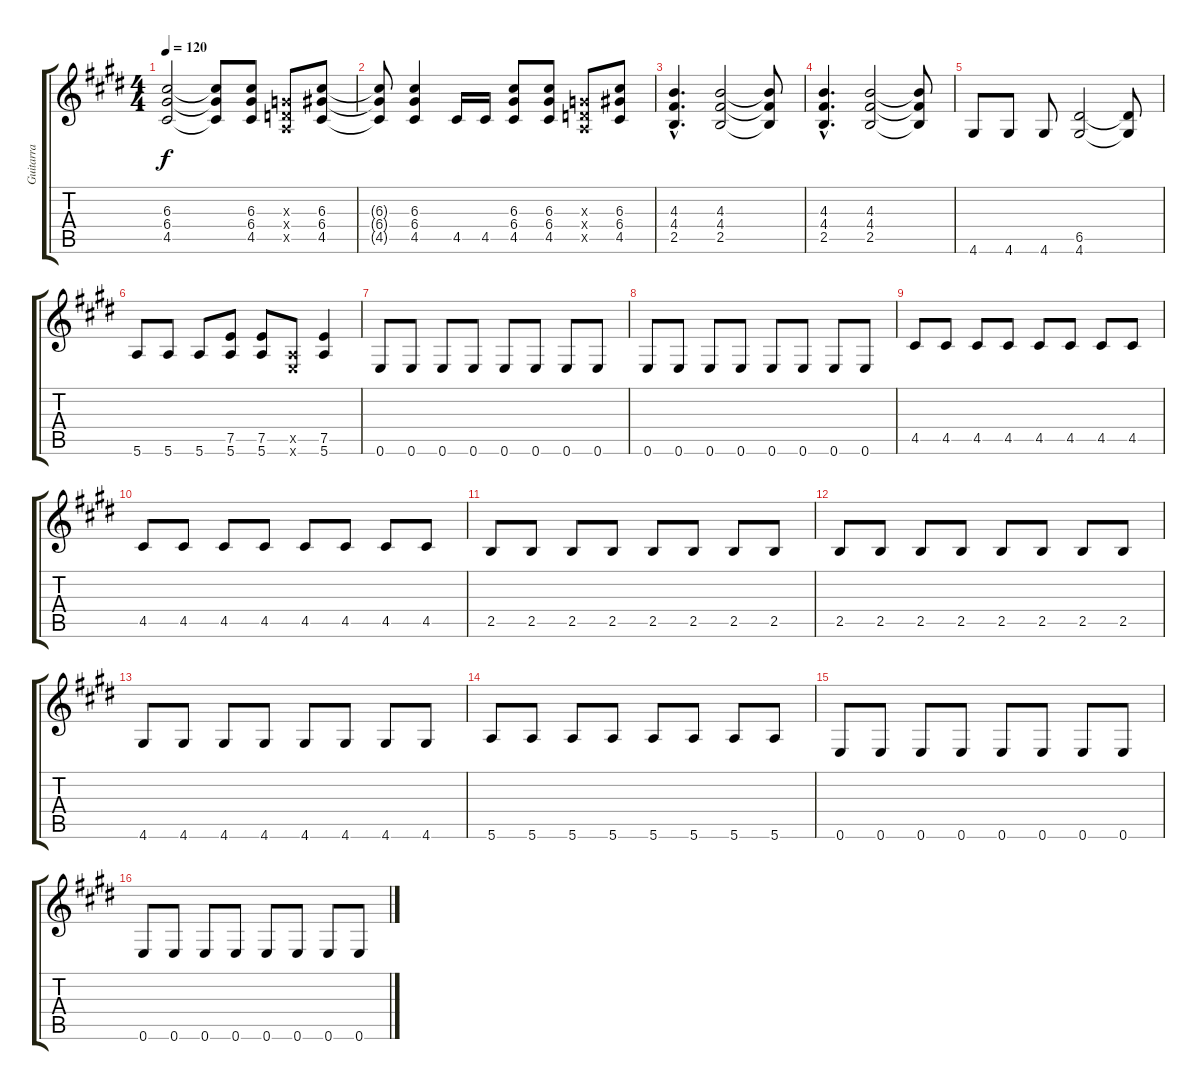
\track ("Guitarra" "Guitarra") {instrument distortionguitar}
\staff {score tabs}
\tuning (E4 B3 G3 D3 A2 E2) {hide}
\ts (4 4)
\tempo 120
\clef g2
\ks e
(6.3 6.4 4.5).2{dy f} (6.3{t} 6.4{t} 4.5{t}).8 (6.3 6.4 4.5).8 (0.3{x} 0.4{x} 0.5{x}).8 (6.3 6.4 4.5).8 |
(6.3{t} 6.4{t} 4.5{t}).8 (6.3 6.4 4.5).4 4.5.16 4.5.16 (6.3 6.4 4.5).8 (6.3 6.4 4.5).8 (0.3{x} 0.4{x} 0.5{x}).8 (6.3 6.4 4.5).8 |
(4.3{hac} 4.4{hac} 2.5{hac}).4{d} (4.3 4.4 2.5).2 (4.3{t} 4.4{t} 2.5{t}).8 |
(4.3{hac} 4.4{hac} 2.5{hac}).4{d} (4.3 4.4 2.5).2 (4.3{t} 4.4{t} 2.5{t}).8 |
4.6.8 4.6.8 4.6.8 (6.5 4.6).2 (6.5{t} 4.6{t}).8 |
5.6.8 5.6.8 5.6.8 (7.5 5.6).8 (7.5 5.6).8 (0.5{x} 0.6{x}).8 (7.5 5.6).4 |
0.6.8 0.6.8 0.6.8 0.6.8 0.6.8 0.6.8 0.6.8 0.6.8 |
0.6.8 0.6.8 0.6.8 0.6.8 0.6.8 0.6.8 0.6.8 0.6.8 |
4.5.8 4.5.8 4.5.8 4.5.8 4.5.8 4.5.8 4.5.8 4.5.8 |
4.5.8 4.5.8 4.5.8 4.5.8 4.5.8 4.5.8 4.5.8 4.5.8 |
2.5.8 2.5.8 2.5.8 2.5.8 2.5.8 2.5.8 2.5.8 2.5.8 |
2.5.8 2.5.8 2.5.8 2.5.8 2.5.8 2.5.8 2.5.8 2.5.8 |
4.6.8 4.6.8 4.6.8 4.6.8 4.6.8 4.6.8 4.6.8 4.6.8 |
5.6.8 5.6.8 5.6.8 5.6.8 5.6.8 5.6.8 5.6.8 5.6.8 |
0.6.8 0.6.8 0.6.8 0.6.8 0.6.8 0.6.8 0.6.8 0.6.8 |
0.6.8 0.6.8 0.6.8 0.6.8 0.6.8 0.6.8 0.6.8 0.6.8
